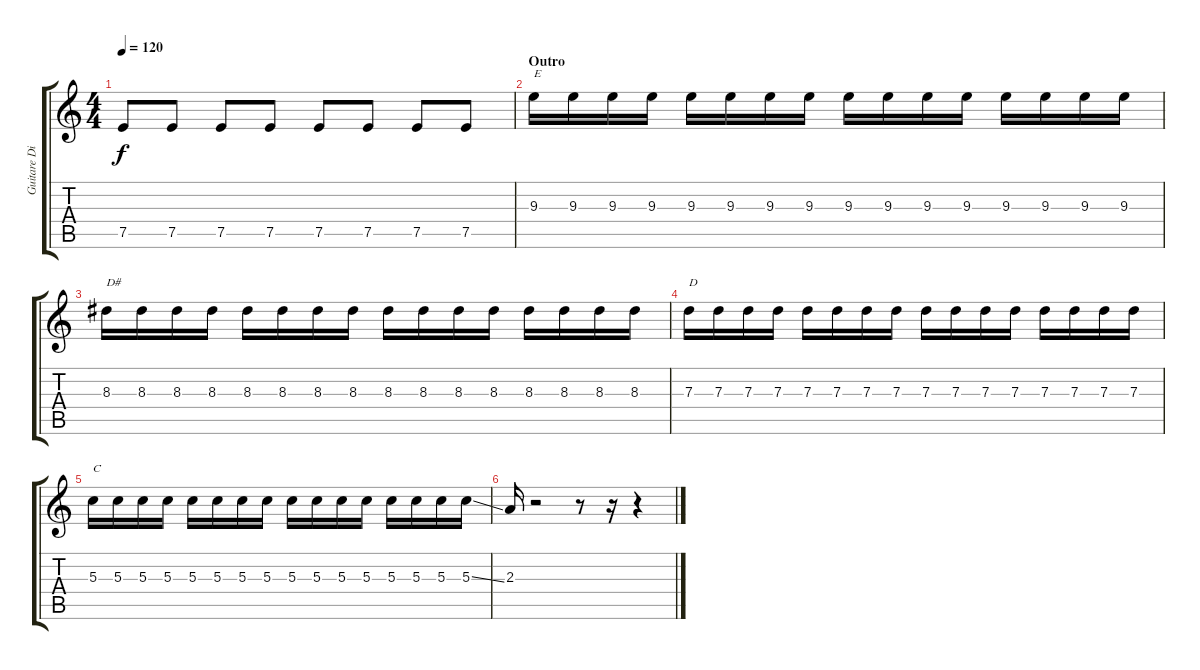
\track ("Guitare Dist. (Matthew Bellamy)" "Guitare Di") {instrument distortionguitar}
\staff {score tabs}
\tuning (E4 B3 G3 D3 A2 E2) {hide}
\ts (4 4)
\tempo 120
\clef g2
\ks c
7.5.8{dy f} 7.5.8 7.5.8 7.5.8 7.5.8 7.5.8 7.5.8 7.5.8 |
\section ("" "Outro")
9.3.16{txt "E"} 9.3.16 9.3.16 9.3.16 9.3.16 9.3.16 9.3.16 9.3.16 9.3.16 9.3.16 9.3.16 9.3.16 9.3.16 9.3.16 9.3.16 9.3.16 |
8.3.16{txt "D#"} 8.3.16 8.3.16 8.3.16 8.3.16 8.3.16 8.3.16 8.3.16 8.3.16 8.3.16 8.3.16 8.3.16 8.3.16 8.3.16 8.3.16 8.3.16 |
7.3.16{txt "D"} 7.3.16 7.3.16 7.3.16 7.3.16 7.3.16 7.3.16 7.3.16 7.3.16 7.3.16 7.3.16 7.3.16 7.3.16 7.3.16 7.3.16 7.3.16 |
5.3.16{txt "C"} 5.3.16 5.3.16 5.3.16 5.3.16 5.3.16 5.3.16 5.3.16 5.3.16 5.3.16 5.3.16 5.3.16 5.3.16 5.3.16 5.3.16 5.3{ss}.16 |
2.3.16 r.2 r.8 r.16 r.4
